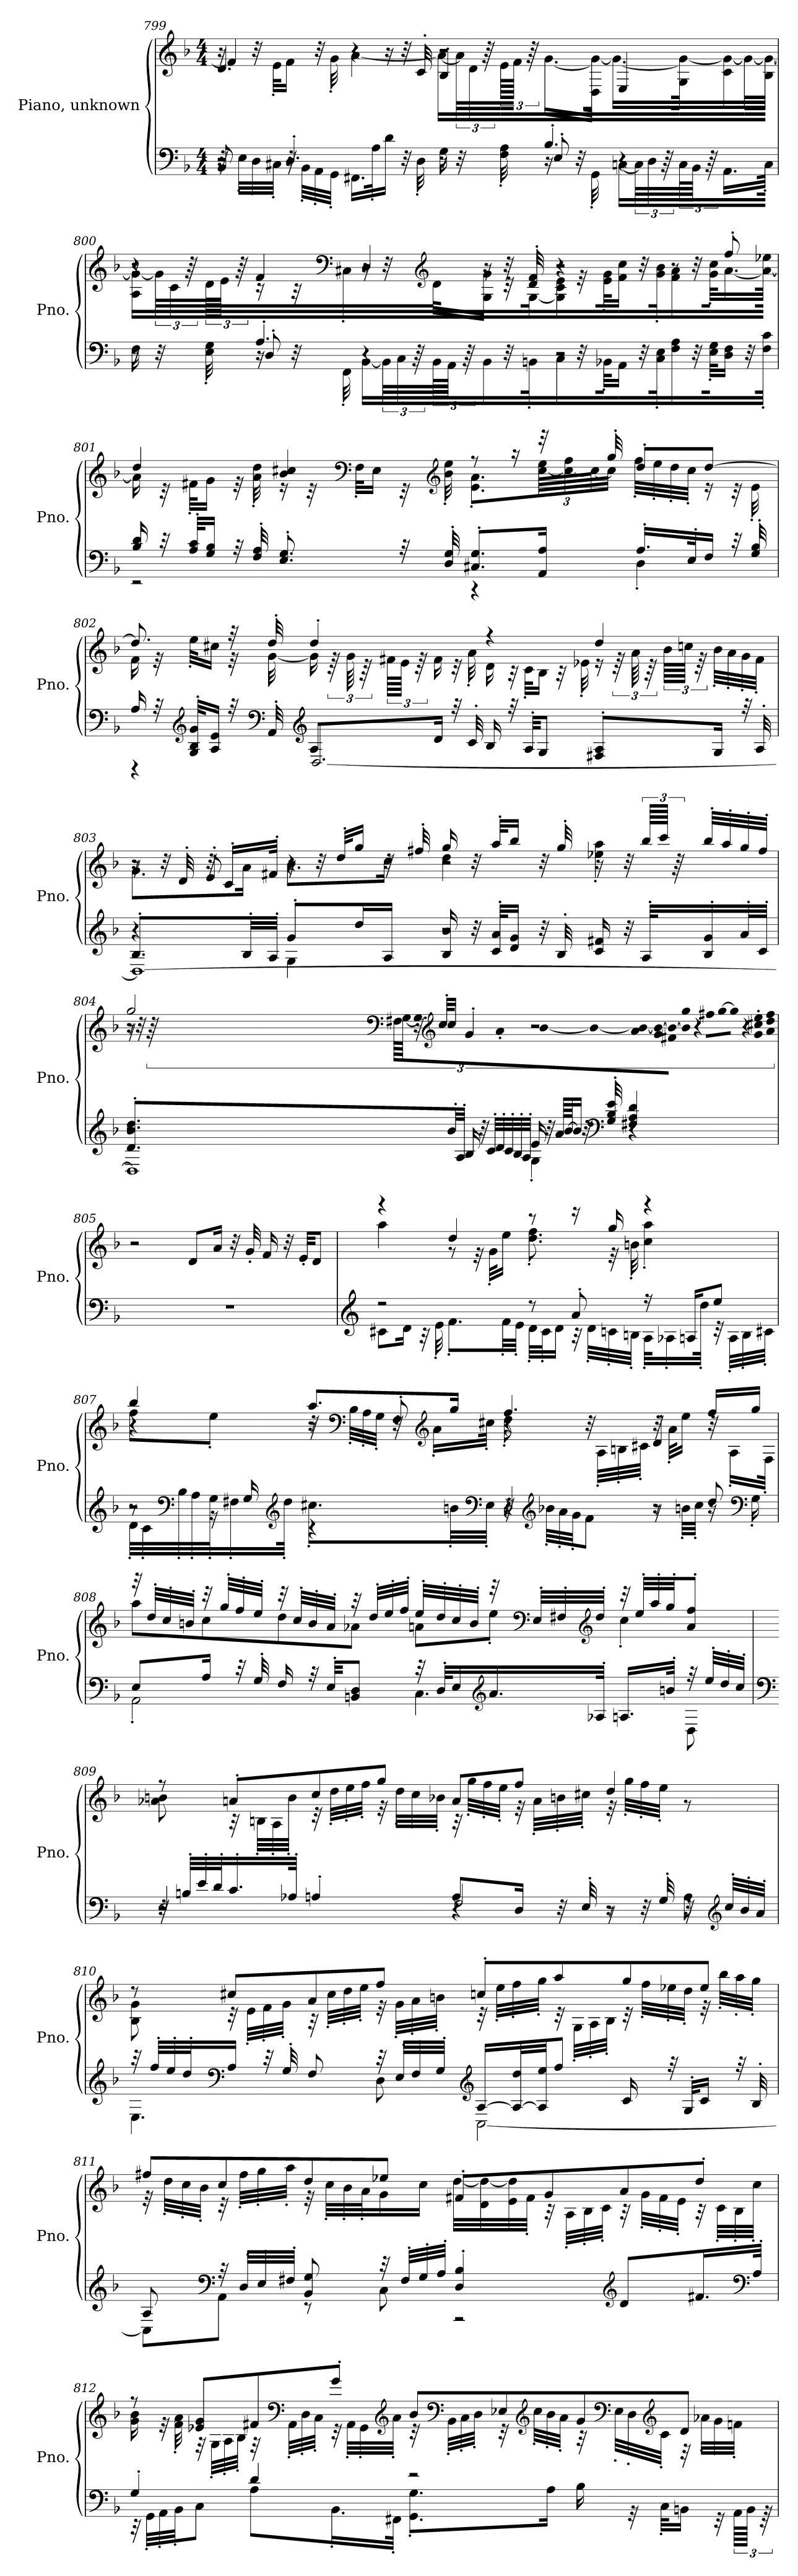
**kern	**kern
*part1	*part1
*staff2	*staff1
*I"Piano, unknown	*
*I'Pno.	*
!!LO:LB:g=z
*clefF4	*clefG2
*k[b-]	*k[b-]
*M4/4	*M4/4
=799	=799
*^	*^
*	*^	*	*^
2r	32r	8BB-/	4.d/	16r	4f/]
.	32E'\LLL	.	.	.	.
.	32D'\	.	.	32r	.
.	32C#X'\JJJ	.	.	32e'\KLL	.
.	32r	4.D'/	.	16f\JJ	.
.	32BB-'\LLL	.	.	.	.
.	32AA'\	.	.	32r	.
.	32GG'\JJJ	.	.	32g'\	.
.	16.FF#X\LL	.	.	[4a\	4r
.	32A'\K	.	.	.	.
.	16d\JJ	.	16r	.	.
.	32r	.	32r	.	.
.	32D'\	.	32c'/	.	.
8r	16G\	8r	4B-'/	16a\LL_	2r
.	32r	.	.	96a\LL]	.
.	.	.	.	96d\JJJJ	.
.	.	.	.	96r	.
.	32F\' 32A\'	.	.	96e\LLLL	.
.	.	.	.	96f\JJJJ	.
.	.	.	.	96r	.
4.B-'/	16r	8E'/	.	[16.g\LL	.
.	32r	.	.	.	.
.	32GG'\	.	.	32D\ 32g\_JJk	.
.	[16Cn\LL	4r	4E/	16.g\LL_	.
.	96C\LL]	.	.	.	.
.	96D\JJJJ	.	.	.	.
.	96r	.	.	.	.
.	96C\LLLL	.	.	32G\ 32g\_K	.
.	96BB-\JJJJ	.	.	.	.
.	96r	.	.	.	.
.	16.AA\LL	.	.	16c\ 16g\_	.
.	.	.	.	32g\L_	.
.	32C'\JJk	.	.	32B-\ 32g\_JJJ	.
!!LO:LB:g=z	!!	!!
=800	=800	=800	=800	=800	=800
8r	16F\	8r	8r	16A\ 16g\_LL	4r
.	32r	.	.	96g\LL]	.
.	.	.	.	96c\JJJJ	.
.	.	.	.	96r	.
.	32E\' 32G\'	.	.	96d\LLLL	.
.	.	.	.	96e\JJJJ	.
.	.	.	.	96r	.
4.A'/	16r	8D'/	4f/	16r	.
.	32r	.	.	32r	.
*	*	*	*clefF4	*	*
.	32FF'\	.	.	32C#X'\	.
.	[16BB-\LL	4r	.	16r	4D/
.	96BB-\LL]	.	.	32r	.
.	96C\JJJJ	.	.	.	.
.	96r	.	.	.	.
*	*	*	*clefG2	*	*
.	96BB-\LLLL	.	.	32d'\KLL	.
.	96AA\JJJJ	.	.	.	.
.	96r	.	.	.	.
.	16BB-\	.	16r	16G\ 16g\JJ	.
.	32r	.	32r	32r	.
.	32BBn'\	.	32d/' 32f/'	[32G\	.
2r	16C\	2r	4r	16G\] 16c\ 16e\	2r
.	32r	.	.	32r	.
.	32BB-X'\KLL	.	.	32e\' 32g\'KLL	.
.	16AA\JJ	.	.	16f\ 16cc\JJ	.
.	32r	.	.	32r	.
.	32C\' 32E\'	.	.	32g\' 32b-\'	.
.	16F\ 16A\	.	8r	16f\ 16a\	.
.	32r	.	.	32r	.
.	32E\' 32G\'KLL	.	.	32g\' 32cc\'KLL	.
.	16D\ 16F\JJ	.	8ff'/	[16.a\	.
.	32r	.	.	.	.
.	32F\' 32c\'	.	.	32a\_ 32ee-X\JJk	.
*	*v	*v	*	*	*
*	*	*	*v	*v
!!LO:LB:g=z
=801	=801	=801	=801
16B-/ 16d/	2r	4dd/	16a\]
32r	.	.	32r
32A/' 32c/'KLL	.	.	32f#X'\KLL
16G/ 16B-/JJ	.	.	16g\JJ
32r	.	.	32r
32F/' 32A/'	.	.	32a\' 32dd\'
8.E/' 8.G/'	.	4b-/ 4cc#X/	16r
.	.	.	32r
*	*	*clefF4	*
.	.	.	32F'\KLL
.	.	.	16E\JJ
32r	.	.	32r
*	*	*clefG2	*
32D/' 32G/'	.	.	32b-\' 32ee\'
8.C#X/' 8.G/'L	4r	8r	8.e\' 8.a\'L
.	.	16r	.
*	*	*	*Xbrackettup
16AA/ 16A/Jk	.	32r	[96cc#\ 96ee\LLL
.	.	.	96cc#\_ 96ff\
.	.	.	96cc#\J_
.	.	32gg'/	32cc#\JJJ]
16.A'/LL	4D'\	8dd'/L	32ff'\LLL
.	.	.	32ee'\
.	.	.	32dd'\
32E'/K	.	.	32cc#'\JJJ
16F/JJ	.	[8dd/J	16r
32r	.	.	32r
32G/' 32B-/'	.	.	32e'\
!!LO:LB:g=z	!!
=802	=802	=802	=802
16A/	4r	8.dd/]	16f\
32r	.	.	32r
*clefG2	*	*	*
32G/' 32B-/' 32g/'KLL	.	.	32ee'\KLL
16A/ 16e/JJ	.	.	16cc#X\JJ
32r	.	32r	32r
*clefF4	*	*	*
32AA'/	.	32dd'/	[32g\
*clefG2	*	*	*
8A/L	[2.D/	4dd'/	16g\]
*	*	*	*brackettup
.	.	.	96r
.	.	.	96g\
.	.	.	96r
.	.	.	96f#X\LLLL
.	.	.	96e\JJJJ
.	.	.	96r
16d/Jk	.	.	16f#\
32r	.	.	32r
32c'/	.	.	32a'\
16B-/	.	4r	16d\
32r	.	.	32r
32A'/KKL	.	.	32c'\KLL
8G/J	.	.	16B-\JJ
.	.	.	32r
.	.	.	32e-X'\
8F#X/' 8A/'L	.	4dd/	16r
.	.	.	96r
.	.	.	96a\
.	.	.	96r
.	.	.	96b-\LLLL
.	.	.	96ccn\JJJJ
.	.	.	96r
16G/Jk	.	.	32b-'\LLL
.	.	.	32a'\
32r	.	.	32g'\
32A'/	.	.	32f#'\JJJ
!!LO:LB:g=z
=803	=803	=803	=803
*	*^	*	*^
8.B-'/L	4r	1D_	16r	8.g\L	8r
.	.	.	32r	.	.
.	.	.	32d'/	.	.
.	.	.	32r	.	8e'/
.	.	.	16c'/LL	.	.
32B-'/LL	.	.	.	16a\Jk	.
32A'/JJJ	.	.	32f#X'/JJk	.	.
8g'/L	4G\	.	16r	8.b-\L	4r
.	.	.	32r	.	.
.	.	.	32dd'/KLL	.	.
16dd/L	.	.	16gg/JJ	.	.
16A/JJ	.	.	32r	16cc\Jk	.
.	.	.	32ff#X'/	.	.
16B-/ 16b-/	2r	.	16gg/	4dd\	2r
32r	.	.	32r	.	.
32c/' 32a/'KLL	.	.	32aa'/KLL	.	.
16d/ 16g/JJ	.	.	16bb-/JJ	.	.
32r	.	.	32r	.	.
32B-'/	.	.	32gg'/	.	.
16c/ 16f#X/	.	.	16r	4ee-X\' 4aa\'	.
32r	.	.	32r	.	.
32A'/KLL	.	.	96bb-/LLLL	.	.
.	.	.	96ccc/JJJJ	.	.
.	.	.	96r	.	.
16B-/' 16g/'	.	.	32bb-'/LLL	.	.
.	.	.	32aa'/	.	.
32a'/L	.	.	32gg'/	.	.
32c'/JJJ	.	.	32ff#'/JJJ	.	.
!!LO:PB:g=z	!!	!!
=804	=804	=804	=804	=804	=804
8.d/' 8.b-/' 8.dd/'L	2r	1D]	2gg/	16r	8r
.	.	.	.	32r	.
.	.	.	.	96r	.
*	*	*	*clefF4	*	*
.	.	.	.	96F#X\LLLL	.
.	.	.	.	[96G\JJ	.
.	.	.	.	16.G\]	32r
*	*	*	*clefG2	*	*
.	.	.	.	.	32cc'/KLL
32b-'/LL	.	.	.	.	16cc/JJ
32A'/JJJ	.	.	.	32a'\JK	.
16B-/	.	.	.	[8b-\	4g'/
32r	.	.	.	.	.
32c'/LLL	.	.	.	.	.
32d'/	.	.	.	32b-\LL_	.
32c'/	.	.	.	32a\ 32b-\_	.
32B-'/	.	.	.	32g\ 32b-\_	.
32A'/JJJ	.	.	.	32f#X\ 32b-\_JJJ	.
16e/	4G'\	.	2r	16b-\] 16gg\	2r
32r	.	.	.	32r	.
64a/LLLL	.	.	.	64ff#X\LLLL	.
[64b-/JJ	.	.	.	[64gg\JJ	.
16b-/JJ]	.	.	.	16gg\JJ]	.
32r	.	.	.	32r	.
*clefF4	*	*	*	*	*
32G/' 32B-/' 32e/'	.	.	.	32g\' 32cc#X\' 32ee\'	.
4F#X/ 4A/ 4d/	4r	.	.	4a\ 4dd\ 4ff#\	.
*v	*v	*v	*	*	*
*	*v	*v	*v
!!LO:LB:g=z
=805	=805
1r	2r
.	8d/L
.	16a/Jk
.	32r
.	32g'/
.	16f/
.	32r
.	32e'/KKL
.	8d/J
=806	=806
*clefG2	*
*^	*^
2r	8c#X\L	4r	4aa\
.	16d\Jk	.	.
.	32r	.	.
.	32e'\	.	.
.	8.f'\L	4dd/	8r
.	.	.	32r
.	.	.	32g'\KLL
.	32f'\LL	.	16ee\JJ
.	32e'\JJJ	.	.
8r	32d'\LLL	8r	8.dd\' 8.ff\'
.	32c#'\J	.	.
.	16d\JJ	.	.
8a'/	32r	16r	.
.	32d'\LLL	.	.
.	32cn'\	16gg/	32r
.	32Bn'\JJJ	.	32bn'\
16r	32A'\KLL	4r	4cc\' 4aa\'
.	16A-X'\	.	.
16An/KL	.	.	.
.	32dd'\JJk	.	.
8ee/J	32r	.	.
.	32A'\LLL	.	.
.	32B'\	.	.
.	32c#X'\JJJ	.	.
!!LO:LB:g=z
=807	=807	=807	=807
*	*^	*	*^
2r	32d'\LLL	8r	4bb-/	8ff\L	4r
.	32c'\	.	.	.	.
*clefF4	*	*	*	*	*
.	32B-'\	.	.	.	.
.	32A'\	.	.	.	.
.	32G'\J	16r	.	8ee'\J	.
.	16F#X'\	.	.	.	.
.	.	16G/	.	.	.
*clefG2	*	*	*	*	*
.	32dd'\JJk	.	.	.	.
.	8.cc#X'\L	4r	8.aa/L	32r	8r
*	*	*	*clefF4	*	*
.	.	.	.	32B-'\LLL	.
.	.	.	.	32A'\	.
.	.	.	.	32G'\JJJ	.
.	.	.	.	32r	8F'/
*	*	*	*clefG2	*	*
.	.	.	.	16a'\LL	.
.	32bn'\LL	.	16gg/Jk	.	.
*clefF4	*	*	*	*	*
.	32E'\JJJ	.	.	32cc#X'\JJk	.
4r	32r	2D/	4.ff/	8dd'\	4r
*clefG2	*	*	*	*	*
.	32b-X'\LLL	.	.	.	.
.	32a'\	.	.	.	.
.	32g'\JJ	.	.	.	.
.	8f\J	.	.	32r	.
.	.	.	.	32A'\LLL	.
.	.	.	.	32Bn'\	.
.	.	.	.	32c#X'\JJJ	.
8r	16r	.	.	32r	4d'/
.	.	.	.	32a'\KLL	.
.	32bn'\LLL	.	.	16ee\JJ	.
.	32cc#'\JJJ	.	.	.	.
8dd/	16r	.	16ff/LL	32r	.
.	.	.	.	16A'\LL	.
*clefF4	*	*	*	*	*
.	16G'\	.	16gg/JJ	.	.
.	.	.	.	32F'\JJk	.
*	*v	*v	*	*	*
*	*	*	*v	*v
!!LO:LB:g=z
=808	=808	=808	=808
8E/L	2AA'\	32r	8aa\L
.	.	32dd'/LLL	.
.	.	32cc'/	.
.	.	32bn'/JJJ	.
16A/Jk	.	32r	8cc\
.	.	32gg'/LLL	.
32r	.	32ff'/	.
32G'/	.	32ee'/JJJ	.
16F/	.	32r	8dd\
.	.	32cc'/LLL	.
32r	.	32b'/	.
32E'/KKL	.	32a'/JJJ	.
8BBn/ 8D/J	.	32r	8a-X\J
.	.	32dd'/LLL	.
.	.	32ee'/	.
.	.	32ff'/JJJ	.
32r	4.C\	32ee'/LLL	8an\L
32D'/KLL	.	32dd'/	.
16E/	.	32cc'/	.
.	.	32b'/JJJ	.
*clefG2	*	*	*
16.a/	.	32r	8ee'\J
*	*	*clefF4	*
.	.	32E'/LLL	.
.	.	32F#X'/	.
*	*	*clefG2	*
32A-X'/JJk	.	32dd'/JJJ	.
16.An/LL	.	32r	4cc'\
.	.	32ee'/LLL	.
.	.	32aa'/	.
32bn'/JJk	.	32gg'/JJ	.
32r	8D\	8a/' 8ff/'J	.
32ee'/LLL	.	.	.
32dd'/	.	.	.
32cc'/JJJ	.	.	.
*v	*v	*	*
!!LO:LB:g=z	!!
=809	=809	=809
*clefF4	*	*
*^	*	*
*	*^	*	*
32r	2r	2E/	8r	8a-X\ 8bn\
32Bn'/LLL	.	.	.	.
32e'/	.	.	.	.
32d'/J	.	.	.	.
16.c'/	.	.	8an'/L	32r
.	.	.	.	32Bn'\LLL
.	.	.	.	32A'\
32A-X'/JJk	.	.	.	32b'\JJJ
4An'/	.	.	8cc/	32r
.	.	.	.	32dd'\LLL
.	.	.	.	32ee'\
.	.	.	.	32ff'\JJJ
.	.	.	8gg/J	32r
.	.	.	.	32dd'\LLL
.	.	.	.	32cc'\
.	.	.	.	32b-X'\JJJ
8A/L	4r	2F/	8a/L	32r
.	.	.	.	32gg'\LLL
.	.	.	.	32ff'\
.	.	.	.	32ee'\JJJ
16D/Jk	.	.	8ff/J	32r
.	.	.	.	32a'\LLL
32r	.	.	.	32bn'\
32E'/	.	.	.	32cc#X'\JJJ
16r	8r	.	4dd/	32r
.	.	.	.	32gg'\LLL
32r	.	.	.	32ff'\
32G'/	.	.	.	32ee'\JJJ
32r	8A\	.	.	8r
*clefG2	*	*	*	*
32cc'/LLL	.	.	.	.
32b-'/	.	.	.	.
32a'/JJJ	.	.	.	.
*	*v	*v	*	*
!!LO:LB:g=z	!!
=810	=810	=810	=810
32r	4.E\	8r	8B-\ 8g\
32ff'/LLL	.	.	.
32ee'/	.	.	.
32dd'/J	.	.	.
*clefF4	*	*	*
16A/JJ	.	8cc#X/L	32r
.	.	.	32e'\LLL
32r	.	.	32f'\
32G'/	.	.	32g'\JJJ
8F/	.	8a/	32r
.	.	.	32cc#'\LLL
.	.	.	32dd'\
.	.	.	32ee'\JJJ
32r	8D\	8ff/J	32r
32E'/LLL	.	.	32g'\LLL
32F'/	.	.	32a'\
32G'/JJJ	.	.	32bn'\JJJ
*clefG2	*	*	*
[16A/LL	[2C\	8ccn'/L	32r
.	.	.	32ee'\LLL
32A/_ 32dd/L	.	.	32ff'\
32A/] 32ee/JJ	.	.	32gg'\JJJ
8ff/J	.	8aa/	32r
.	.	.	32G'\LLL
.	.	.	32A'\
.	.	.	32B-'\JJJ
16c/	.	8gg/	32r
.	.	.	32ff'\LLL
32r	.	.	32ee-X'\
32G'/KLL	.	.	32dd'\JJJ
16c/JJ	.	8ee-/J	32r
.	.	.	32bb-'\LLL
32r	.	.	32aa'\
32B-'/	.	.	32gg'\JJJ
!!LO:PB:g=z	!!
=811	=811	=811	=811
8A/	8C\L]	8ff#X/L	32r
.	.	.	32dd'\LLL
.	.	.	32cc'\
.	.	.	32b-'\JJJ
*clefF4	*	*	*
32r	8AA\J	8cc/	32r
32D'/LLL	.	.	32ff#'\LLL
32E'/	.	.	32gg'\
32F#X'/JJJ	.	.	32aa'\JJJ
8BB-/ 8G/	8r	8dd/	32r
.	.	.	32cc'\LLL
.	.	.	32b-'\
.	.	.	32a'\J
32r	8C\	8ee-X/J	16g\
32F#'/LLL	.	.	.
32G'/	.	.	16cc\JJ
32A'/JJJ	.	.	.
4D/' 4B-/'	2r	8f#X'/L	[32dd\LLL
.	.	.	32d\ 32dd\_
.	.	.	32e\ 32dd\]
.	.	.	32f#'\JJJ
.	.	8g/	32r
.	.	.	32A'\LLL
.	.	.	32B-'\
.	.	.	32c'\JJJ
*clefG2	*	*	*
8d/L	.	8a/	32r
.	.	.	32g'\LLL
.	.	.	32f#'\
.	.	.	32e'\JJJ
16.f#X/L	.	8dd'/J	32r
.	.	.	32c'\LLL
.	.	.	32B-'\
*clefF4	*	*	*
32A'/JJk	.	.	32cc'\JJJ
!!LO:LB:g=z	!!
=812	=812	=812	=812
4G'/	32r	8r	16g\ 16b-\
.	32GG'\LLL	.	.
.	32AA'\	.	32r
.	32BB-'\JJ	.	32f\' 32a\'
.	8C\J	8e-X/ 8g/L	32r
.	.	.	32G'\LLL
.	.	.	32A'\
.	.	.	32B-'\JJJ
4d/	8A\L	8f#X/	32r
*	*	*clefF4	*
.	.	.	32AA'\LLL
.	.	.	32D'\
.	.	.	32C'\JJJ
.	16.BB-'\L	8g'/J	32r
.	.	.	32AA'\LLL
.	.	.	32GG'\
*	*	*clefG2	*
.	32FF#X'\JJk	.	32a'\JJJ
2r	8.GG\' 8.G\'L	8b-/L	32r
*	*	*clefF4	*
.	.	.	32BB-'\LLL
.	.	.	32C'\
.	.	.	32D'\JJJ
.	.	8E-X/	32r
*	*	*clefG2	*
.	.	.	32cc'\LLL
.	16A\Jk	.	32b-'\
.	.	.	32a'\JJJ
.	16B-\	8g/	32r
*	*	*clefF4	*
.	.	.	32E-'\LLL
.	32r	.	32D'\
*	*	*clefG2	*
.	32C'\KLL	.	32c'\JJJ
.	16BBn\JJ	8d/J	32r
.	.	.	32a-X'\LLL
.	32r	.	32g'\
.	96AA\LLLL	.	32fn'\JJJ
.	96BB\JJJJ	.	.
.	96r	.	.
*v	*v	*	*
*	*v	*v
=	=
*-	*-
